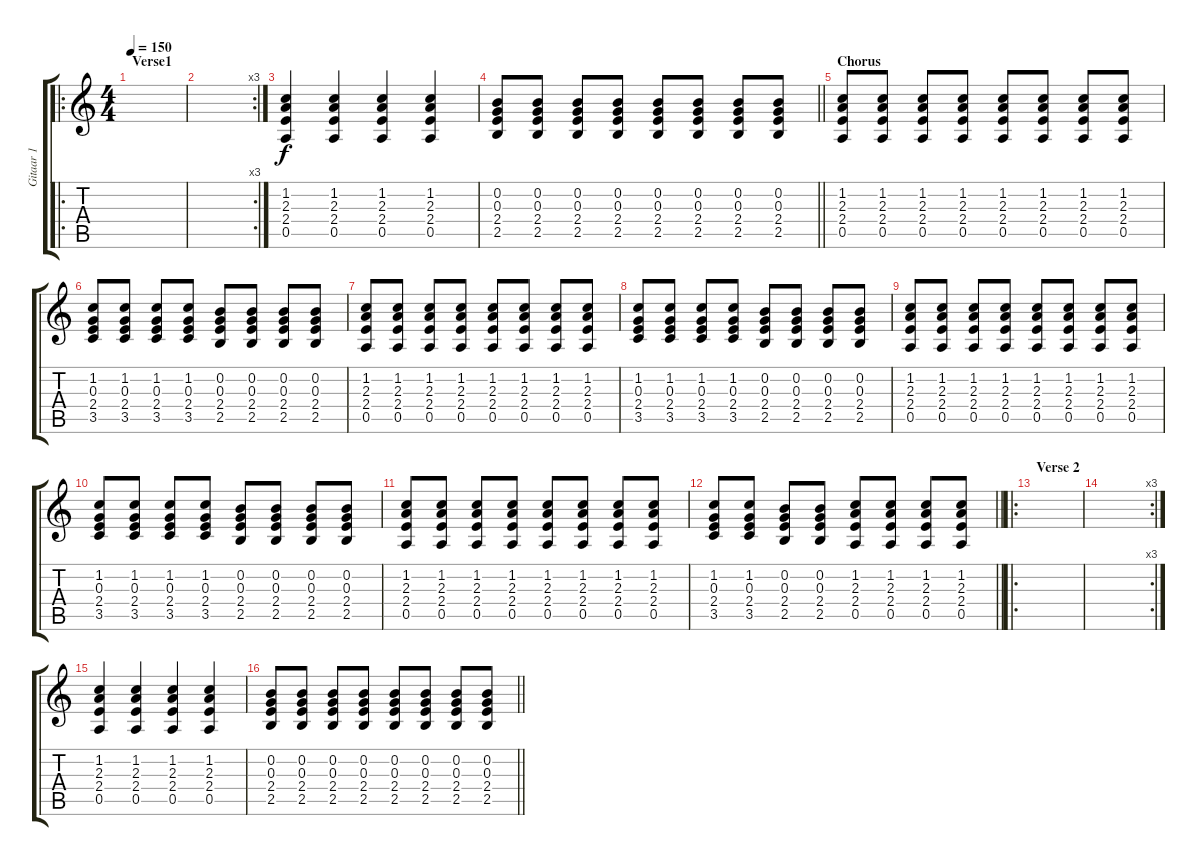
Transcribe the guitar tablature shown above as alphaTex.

\track ("Gitaar 1" "Gitaar 1") {instrument distortionguitar}
\staff {score tabs}
\tuning (E4 B3 G3 D3 A2 E2) {hide}
\ro
\ts (4 4)
\section ("" "Verse1")
\tempo 150
\clef g2
\ks c
|
\rc 3
|
(1.2 2.3 2.4 0.5).4 (1.2 2.3 2.4 0.5).4 (1.2 2.3 2.4 0.5).4 (1.2 2.3 2.4 0.5).4 |
\barLineRight lightlight
(0.2 0.3 2.4 2.5).8 (0.2 0.3 2.4 2.5).8 (0.2 0.3 2.4 2.5).8 (0.2 0.3 2.4 2.5).8 (0.2 0.3 2.4 2.5).8 (0.2 0.3 2.4 2.5).8 (0.2 0.3 2.4 2.5).8 (0.2 0.3 2.4 2.5).8 |
\section ("" "Chorus")
(1.2 2.3 2.4 0.5).8 (1.2 2.3 2.4 0.5).8 (1.2 2.3 2.4 0.5).8 (1.2 2.3 2.4 0.5).8 (1.2 2.3 2.4 0.5).8 (1.2 2.3 2.4 0.5).8 (1.2 2.3 2.4 0.5).8 (1.2 2.3 2.4 0.5).8 |
(1.2 0.3 2.4 3.5).8 (1.2 0.3 2.4 3.5).8 (1.2 0.3 2.4 3.5).8 (1.2 0.3 2.4 3.5).8 (0.2 0.3 2.4 2.5).8 (0.2 0.3 2.4 2.5).8 (0.2 0.3 2.4 2.5).8 (0.2 0.3 2.4 2.5).8 |
(1.2 2.3 2.4 0.5).8 (1.2 2.3 2.4 0.5).8 (1.2 2.3 2.4 0.5).8 (1.2 2.3 2.4 0.5).8 (1.2 2.3 2.4 0.5).8 (1.2 2.3 2.4 0.5).8 (1.2 2.3 2.4 0.5).8 (1.2 2.3 2.4 0.5).8 |
(1.2 0.3 2.4 3.5).8 (1.2 0.3 2.4 3.5).8 (1.2 0.3 2.4 3.5).8 (1.2 0.3 2.4 3.5).8 (0.2 0.3 2.4 2.5).8 (0.2 0.3 2.4 2.5).8 (0.2 0.3 2.4 2.5).8 (0.2 0.3 2.4 2.5).8 |
(1.2 2.3 2.4 0.5).8 (1.2 2.3 2.4 0.5).8 (1.2 2.3 2.4 0.5).8 (1.2 2.3 2.4 0.5).8 (1.2 2.3 2.4 0.5).8 (1.2 2.3 2.4 0.5).8 (1.2 2.3 2.4 0.5).8 (1.2 2.3 2.4 0.5).8 |
(1.2 0.3 2.4 3.5).8 (1.2 0.3 2.4 3.5).8 (1.2 0.3 2.4 3.5).8 (1.2 0.3 2.4 3.5).8 (0.2 0.3 2.4 2.5).8 (0.2 0.3 2.4 2.5).8 (0.2 0.3 2.4 2.5).8 (0.2 0.3 2.4 2.5).8 |
(1.2 2.3 2.4 0.5).8 (1.2 2.3 2.4 0.5).8 (1.2 2.3 2.4 0.5).8 (1.2 2.3 2.4 0.5).8 (1.2 2.3 2.4 0.5).8 (1.2 2.3 2.4 0.5).8 (1.2 2.3 2.4 0.5).8 (1.2 2.3 2.4 0.5).8 |
\barLineRight lightlight
(1.2 0.3 2.4 3.5).8 (1.2 0.3 2.4 3.5).8 (0.2 0.3 2.4 2.5).8 (0.2 0.3 2.4 2.5).8 (1.2 2.3 2.4 0.5).8 (1.2 2.3 2.4 0.5).8 (1.2 2.3 2.4 0.5).8 (1.2 2.3 2.4 0.5).8 |
\ro
\section ("" "Verse 2")
|
\rc 3
|
(1.2 2.3 2.4 0.5).4 (1.2 2.3 2.4 0.5).4 (1.2 2.3 2.4 0.5).4 (1.2 2.3 2.4 0.5).4 |
\barLineRight lightlight
(0.2 0.3 2.4 2.5).8 (0.2 0.3 2.4 2.5).8 (0.2 0.3 2.4 2.5).8 (0.2 0.3 2.4 2.5).8 (0.2 0.3 2.4 2.5).8 (0.2 0.3 2.4 2.5).8 (0.2 0.3 2.4 2.5).8 (0.2 0.3 2.4 2.5).8
